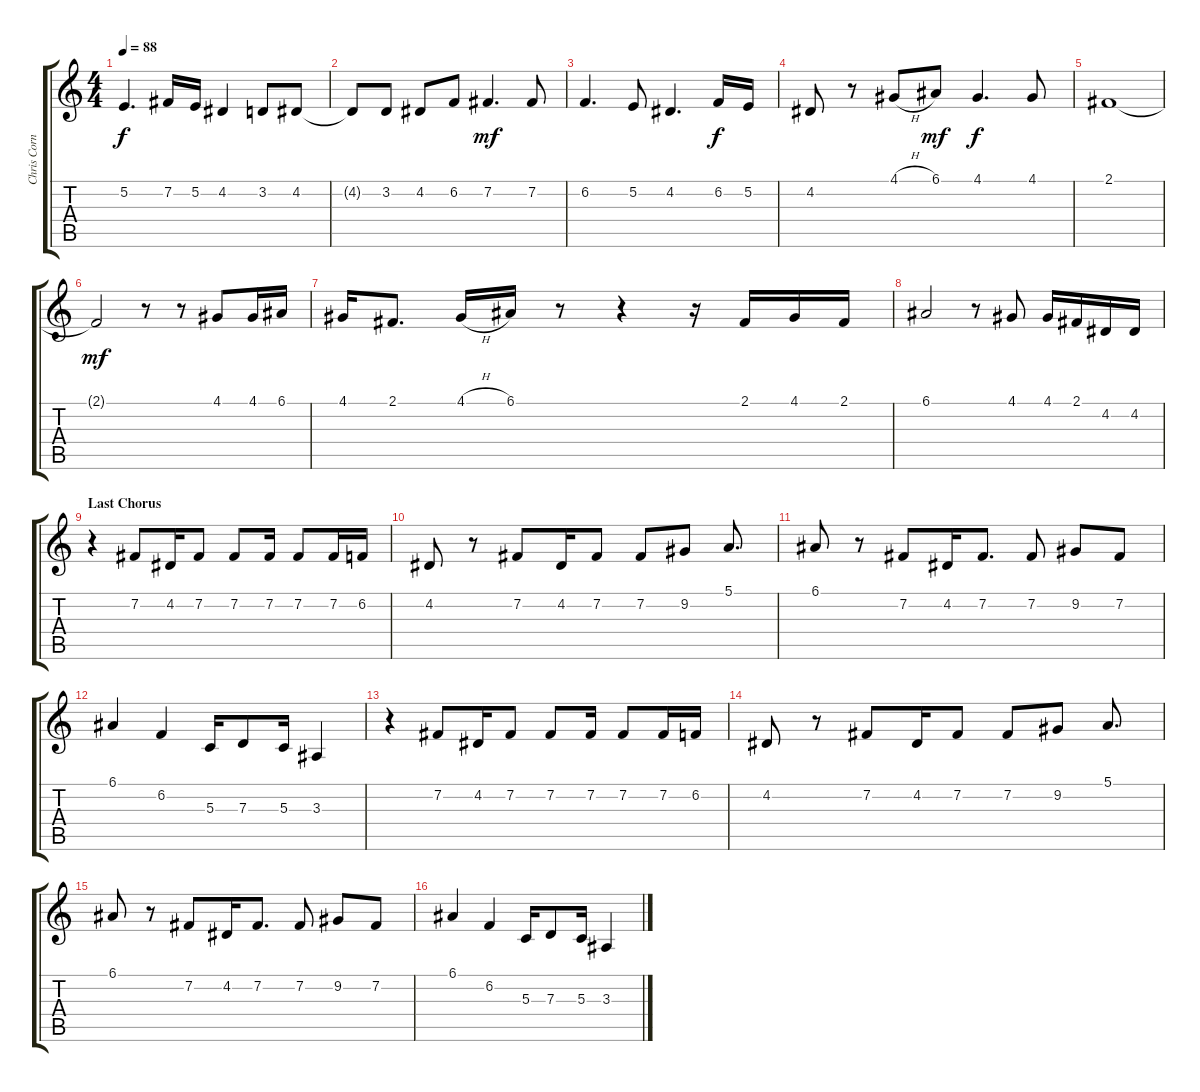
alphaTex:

\track ("Chris Cornell, Alain Johannes - Vocals" "Chris Corn") {instrument altosax}
\staff {score tabs}
\tuning (E4 B3 G3 D3 A2 E2) {hide}
\ts (4 4)
\tempo 88
\clef g2
\ks c
5.2.4{d dy f} 7.2.16 5.2.16 4.2.4 3.2.8 4.2.8 |
4.2{t}.8 3.2.8 4.2.8 6.2.8 7.2.4{d dy mf} 7.2.8 |
6.2.4{d} 5.2.8 4.2.4{d} 6.2.16{dy f} 5.2.16 |
4.2.8 r.8 4.1{h}.8 6.1.8{dy mf} 4.1.4{d dy f} 4.1.8 |
2.1.1 |
2.1{t}.2{dy mf} r.8 r.8 4.1.8 4.1.16 6.1.16 |
4.1.16 2.1.8{d} 4.1{h}.16 6.1.16 r.8 r.4 r.16 2.1.16 4.1.16 2.1.16 |
6.1.2 r.8 4.1.8 4.1.16 2.1.16 4.2.16 4.2.16 |
\section ("" "Last Chorus")
r.4 7.2.8 4.2.16 7.2.8 7.2.8 7.2.16 7.2.8 7.2.16 6.2.16 |
4.2.8 r.8 7.2.8 4.2.16 7.2.8 7.2.8 9.2.8 5.1.8{d} |
6.1.8 r.8 7.2.8 4.2.16 7.2.8{d} 7.2.8 9.2.8 7.2.8 |
6.1.4 6.2.4 5.3.16 7.3.8 5.3.16 3.3.4 |
r.4 7.2.8 4.2.16 7.2.8 7.2.8 7.2.16 7.2.8 7.2.16 6.2.16 |
4.2.8 r.8 7.2.8 4.2.16 7.2.8 7.2.8 9.2.8 5.1.8{d} |
6.1.8 r.8 7.2.8 4.2.16 7.2.8{d} 7.2.8 9.2.8 7.2.8 |
6.1.4 6.2.4 5.3.16 7.3.8 5.3.16 3.3.4
